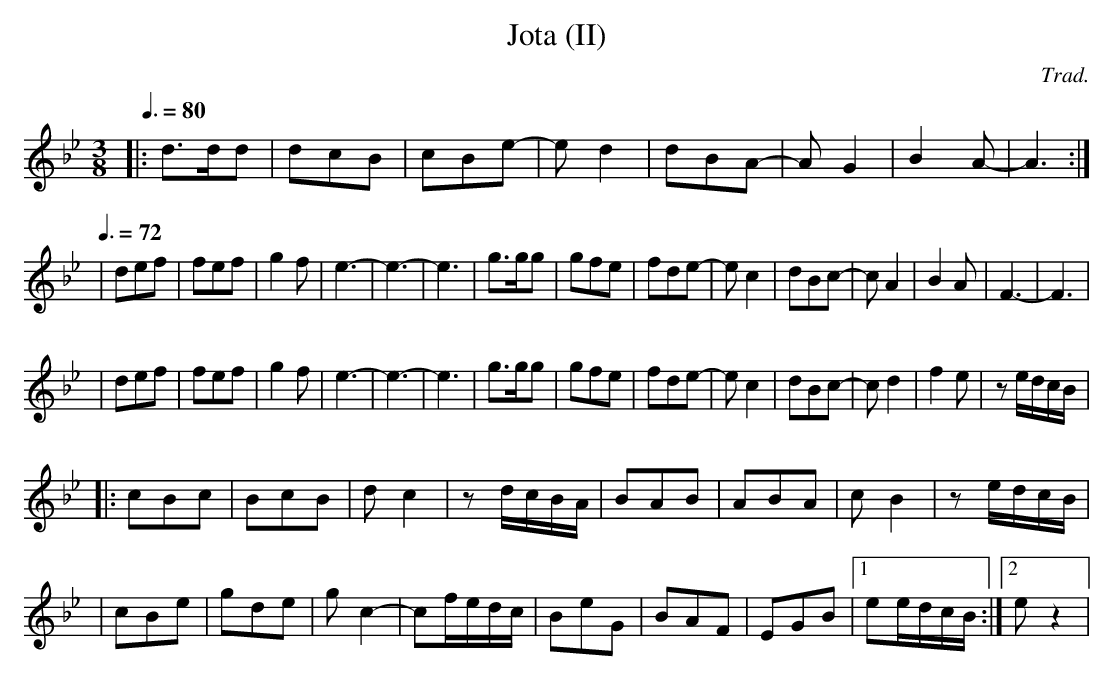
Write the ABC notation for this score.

X:1
T:Jota (II)
C:Trad.
M:3/8
L:1/8
Q:3/8=80
K:Bb
|: d3/2d/d|dcB|cBe-|e d2|dBA-|A G2|B2 A-|A3 :|
Q:3/8=72
|def|fef|g2 f|e3-|e3-|e3|g3/2g/g|gfe|fde-|e c2|dBc-|c A2|B2 A|F3-|F3|
|def|fef|g2 f|e3-|e3-|e3|g3/2g/g|gfe|fde-|e c2|dBc-|c d2|f2 e|z e/d/c/B/|
|: cBc|BcB|d c2|z d/c/B/A/|BAB|ABA|c B2|z e/d/c/B/|
|  cBe|gde|g c2-|cf/e/d/c/|BeG|BAF|EGB|1 ee/d/c/B/ :|2 e z2|
